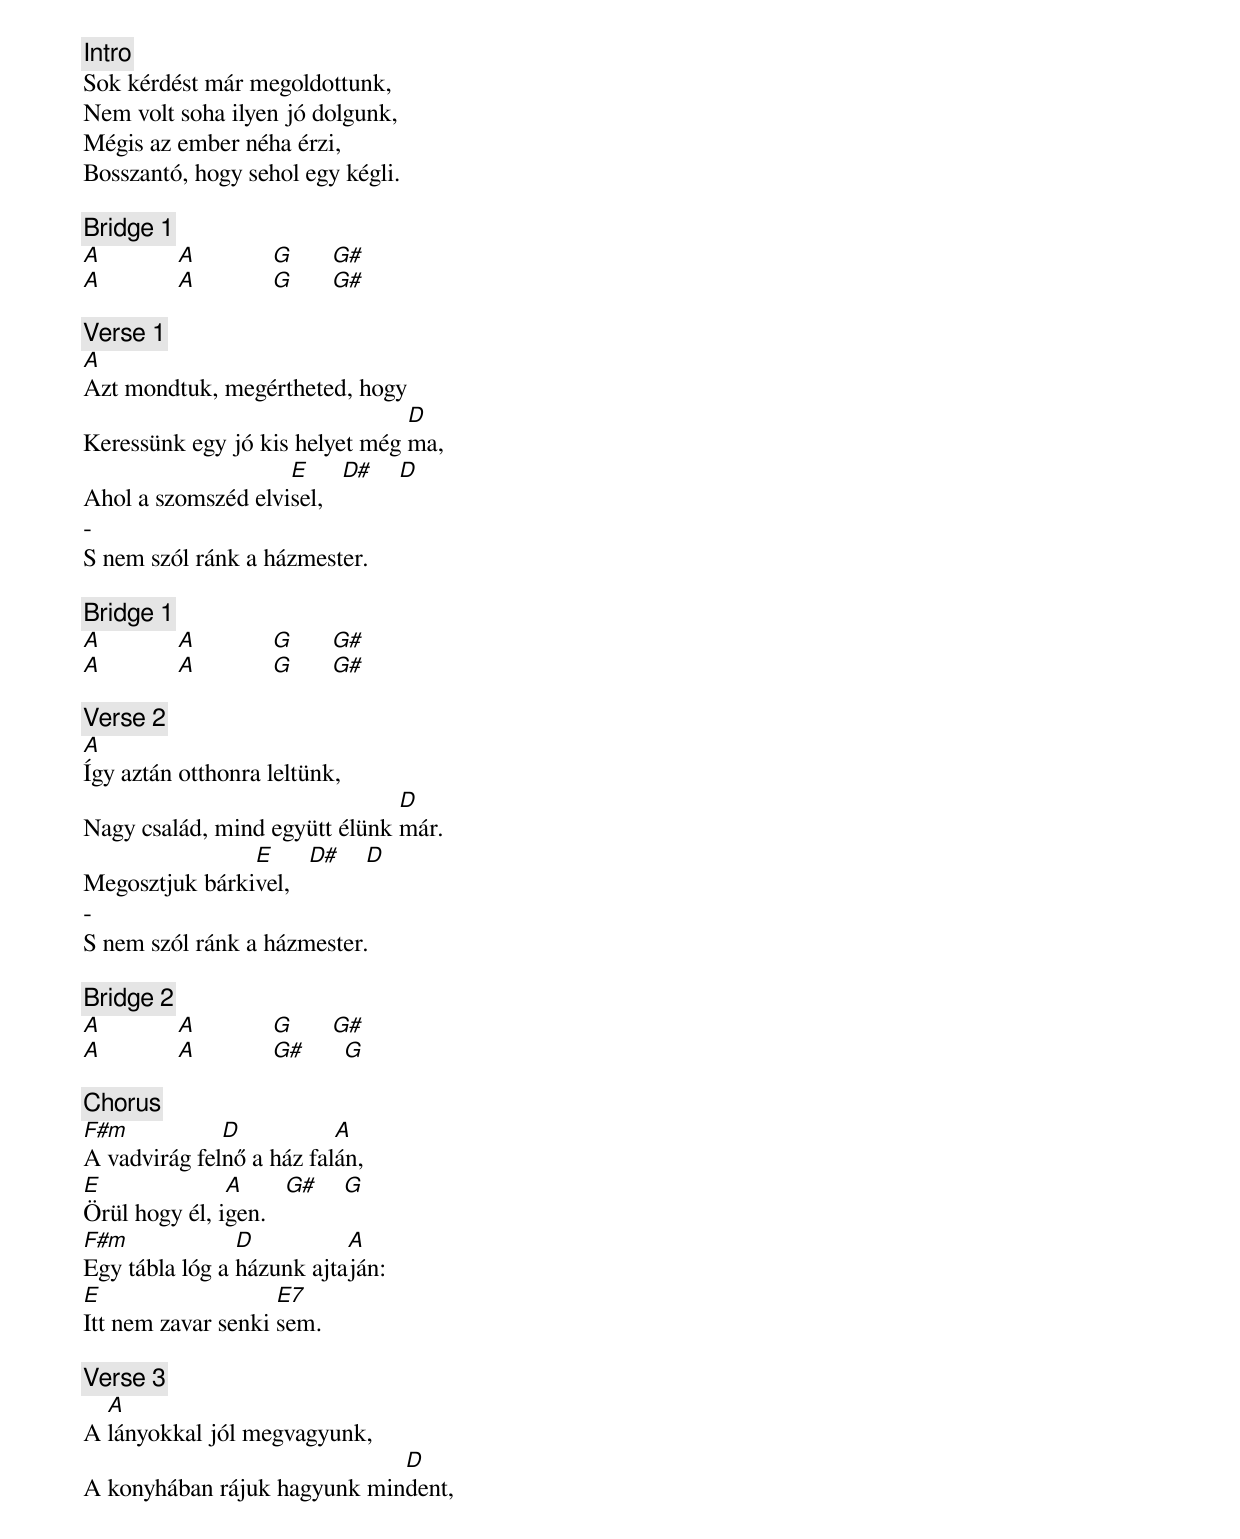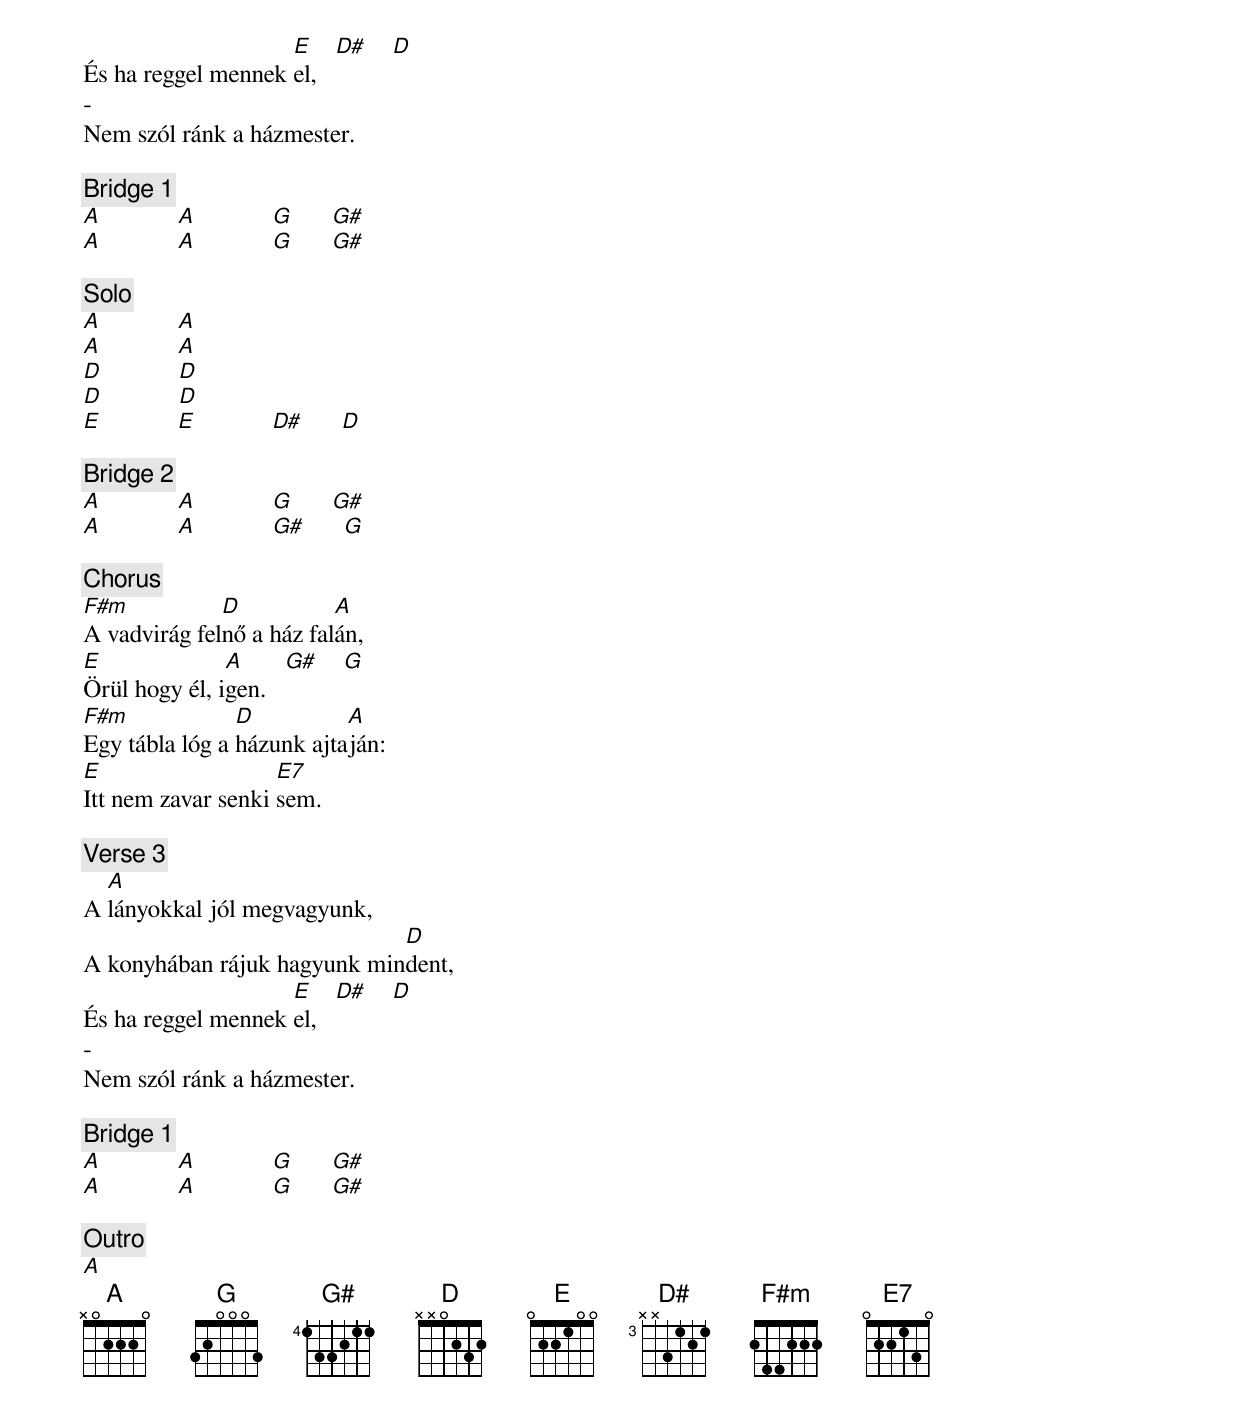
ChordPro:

{c: Intro}
Sok kérdést már megoldottunk,
Nem volt soha ilyen jó dolgunk,
Mégis az ember néha érzi,
Bosszantó, hogy sehol egy kégli.

{c: Bridge 1}
[A]            [A]            [G]      [G#]
[A]            [A]            [G]      [G#]

{c: Verse 1}
[A]Azt mondtuk, megértheted, hogy
Keressünk egy jó kis helyet még [D]ma,
Ahol a szomszéd elvi[E]sel,   [D#]    [D]
-
S nem szól ránk a házmester.

{c: Bridge 1}
[A]            [A]            [G]      [G#]
[A]            [A]            [G]      [G#]

{c: Verse 2}
[A]Így aztán otthonra leltünk,
Nagy család, mind együtt élünk [D]már.
Megosztjuk bárki[E]vel,   [D#]    [D]
-
S nem szól ránk a házmester.

{c: Bridge 2}
[A]            [A]            [G]      [G#]
[A]            [A]            [G#]      [G]

{c: Chorus}
[F#m]A vadvirág fel[D]nő a ház fal[A]án,
[E]Örül hogy él, i[A]gen.   [G#]    [G]
[F#m]Egy tábla lóg a [D]házunk ajta[A]ján:
[E]Itt nem zavar senki [E7]sem.

{c: Verse 3}
A [A]lányokkal jól megvagyunk,
A konyhában rájuk hagyunk min[D]dent,
És ha reggel mennek [E]el,   [D#]    [D]
-
Nem szól ránk a házmester.

{c: Bridge 1}
[A]            [A]            [G]      [G#]
[A]            [A]            [G]      [G#]

{c: Solo}
[A]            [A]
[A]            [A]
[D]            [D]
[D]            [D]
[E]            [E]            [D#]      [D]

{c: Bridge 2}
[A]            [A]            [G]      [G#]
[A]            [A]            [G#]      [G]

{c: Chorus}
[F#m]A vadvirág fel[D]nő a ház fal[A]án,
[E]Örül hogy él, i[A]gen.   [G#]    [G]
[F#m]Egy tábla lóg a [D]házunk ajta[A]ján:
[E]Itt nem zavar senki [E7]sem.

{c: Verse 3}
A [A]lányokkal jól megvagyunk,
A konyhában rájuk hagyunk min[D]dent,
És ha reggel mennek [E]el,   [D#]    [D]
-
Nem szól ránk a házmester.

{c: Bridge 1}
[A]            [A]            [G]      [G#]
[A]            [A]            [G]      [G#]

{c: Outro}
[A]
